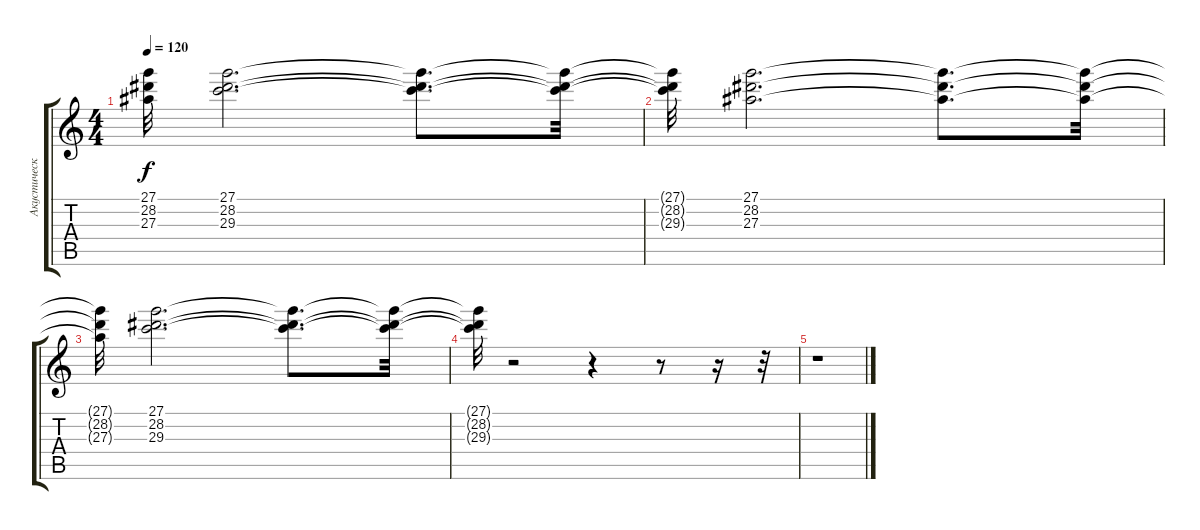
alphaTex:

\track ("Акустический Гранд Роял" "Акустическ") {instrument acousticgrandpiano}
\staff {score tabs}
\tuning (E4 B3 G3 D3 A2 E2) {hide}
\ts (4 4)
\tempo 120
\clef g2
\ks c
(27.1{t} 28.2{t} 27.3{t}).32{dy f} (27.1 28.2 29.3).2{d} (27.1{t} 28.2{t} 29.3{t}).8{d} (27.1{t} 28.2{t} 29.3{t}).32 |
(27.1{t} 28.2{t} 29.3{t}).32 (27.1 28.2 27.3).2{d} (27.1{t} 28.2{t} 27.3{t}).8{d} (27.1{t} 28.2{t} 27.3{t}).32 |
(27.1{t} 28.2{t} 27.3{t}).32 (27.1 28.2 29.3).2{d} (27.1{t} 28.2{t} 29.3{t}).8{d} (27.1{t} 28.2{t} 29.3{t}).32 |
(27.1{t} 28.2{t} 29.3{t}).32 r.2 r.4 r.8 r.16 r.32 |
r.1
